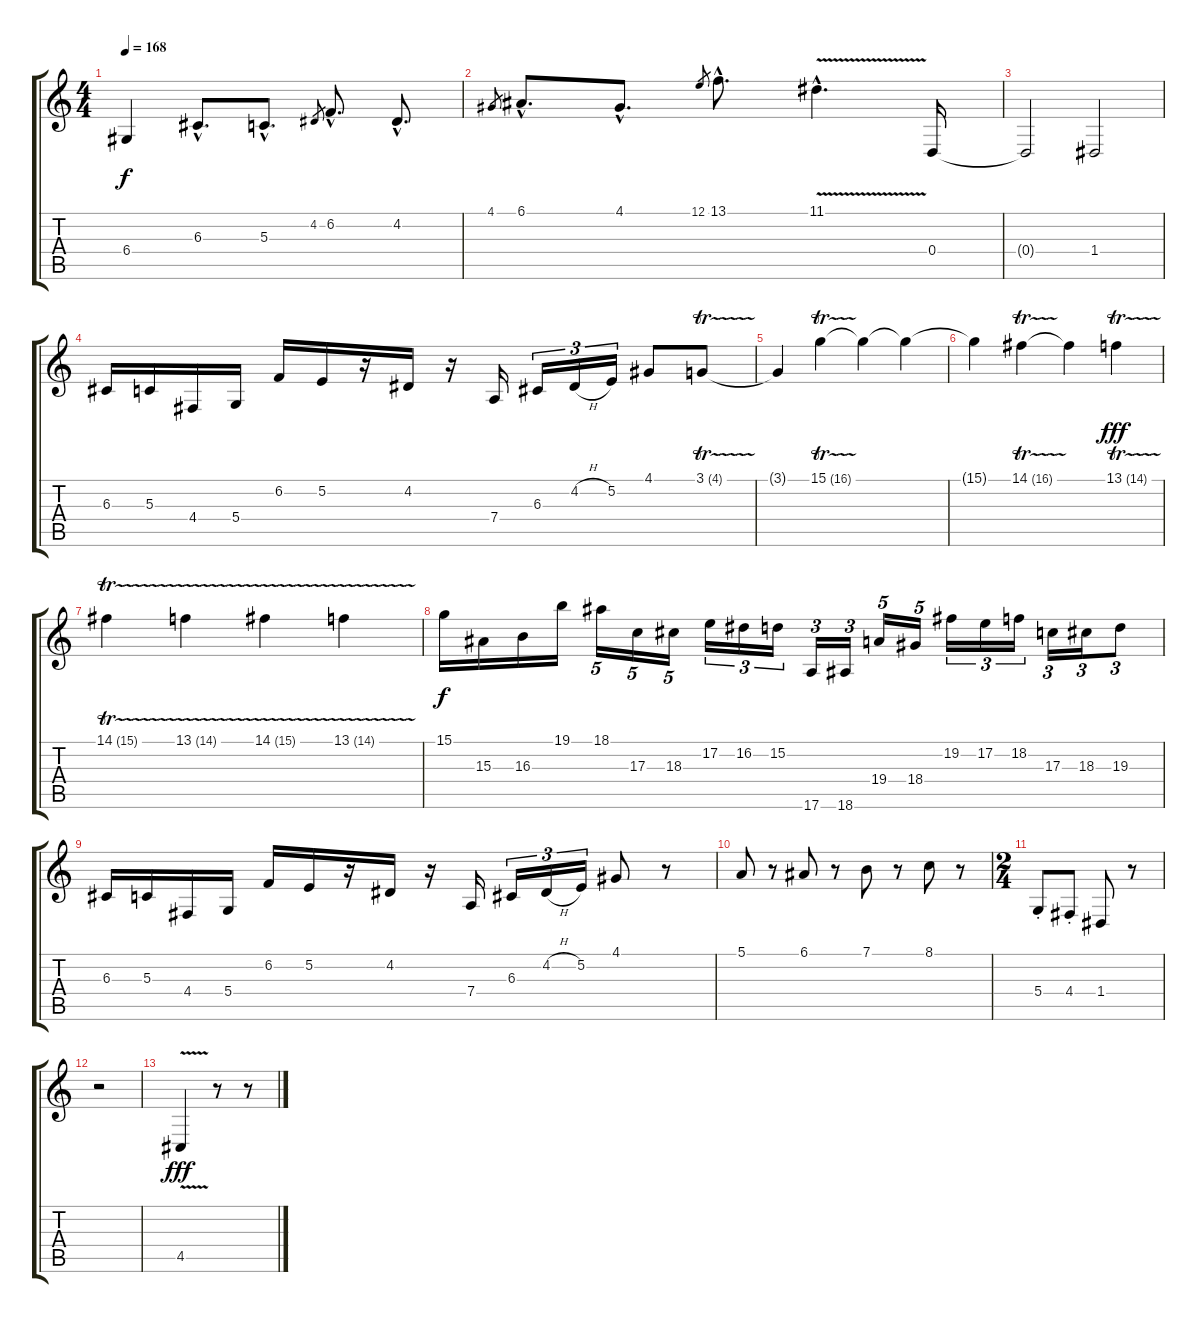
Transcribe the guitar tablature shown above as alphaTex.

\track "" {instrument altosax}
\staff {score tabs}
\tuning (E4 B3 G3 D3 A2 E2) {hide}
\ts (4 4)
\tempo 168
\clef g2
\ks c
6.4.4{dy f} 6.3{hac}.8{d} 5.3{hac}.8{d} 4.2.8{gr} 6.2{hac}.8{d} 4.2{hac}.8{d} |
4.1.8{gr} 6.1{hac}.8{d} 4.1{hac}.8{d} 12.1.8{gr} 13.1{hac}.8{d} 11.1{v hac}.4{d} 0.4.16 |
0.4{t}.2 1.4.2 |
6.3.16 5.3.16 4.4.16 5.4.16 6.2.16 5.2.16 r.16 4.2.16 r.16 7.4.16 6.3.16{tu (3 2)} 4.2{h}.16{tu (3 2)} 5.2.16{tu (3 2)} 4.1.8 3.1{tr (4 32)}.8 |
3.1{t}.4{volume 0} 15.1{tr (16 32)}.4{volume 15} 15.1{t}.4{volume 0} 15.1{t}.4{volume 16} |
15.1{t}.4{volume 0} 14.1{tr (16 32)}.4{volume 15} 14.1{t}.4{volume 0} 13.1{tr (14 32)}.4{dy fff volume 16} |
14.1{tr (15 32)}.4 13.1{tr (14 32)}.4 14.1{tr (15 32)}.4 13.1{tr (14 32)}.4 |
15.1.16{dy f} 15.3.16 16.3.16 19.1.16 18.1.16{tu (5 4)} 17.3.16{tu (5 4)} 18.3.16{tu (5 4)} 17.2.16{tu (3 2)} 16.2.16{tu (3 2)} 15.2.16{tu (3 2)} 17.6.16{tu (3 2)} 18.6.16{tu (3 2)} 19.4.16{tu (5 4)} 18.4.16{tu (5 4)} 19.2.16{tu (3 2)} 17.2.16{tu (3 2)} 18.2.16{tu (3 2)} 17.3.16{tu (3 2)} 18.3.16{tu (3 2)} 19.3.8{tu (3 2)} |
6.3.16 5.3.16 4.4.16 5.4.16 6.2.16 5.2.16 r.16 4.2.16 r.16 7.4.16 6.3.16{tu (3 2)} 4.2{h}.16{tu (3 2)} 5.2.16{tu (3 2)} 4.1.8 r.8 |
5.1.8 r.8 6.1.8 r.8 7.1.8 r.8 8.1.8 r.8 |
\ts (2 4)
5.4{st}.8 4.4{st}.8 1.4.8 r.8 |
r.2 |
4.5{v}.4{dy fff} r.8 r.8
